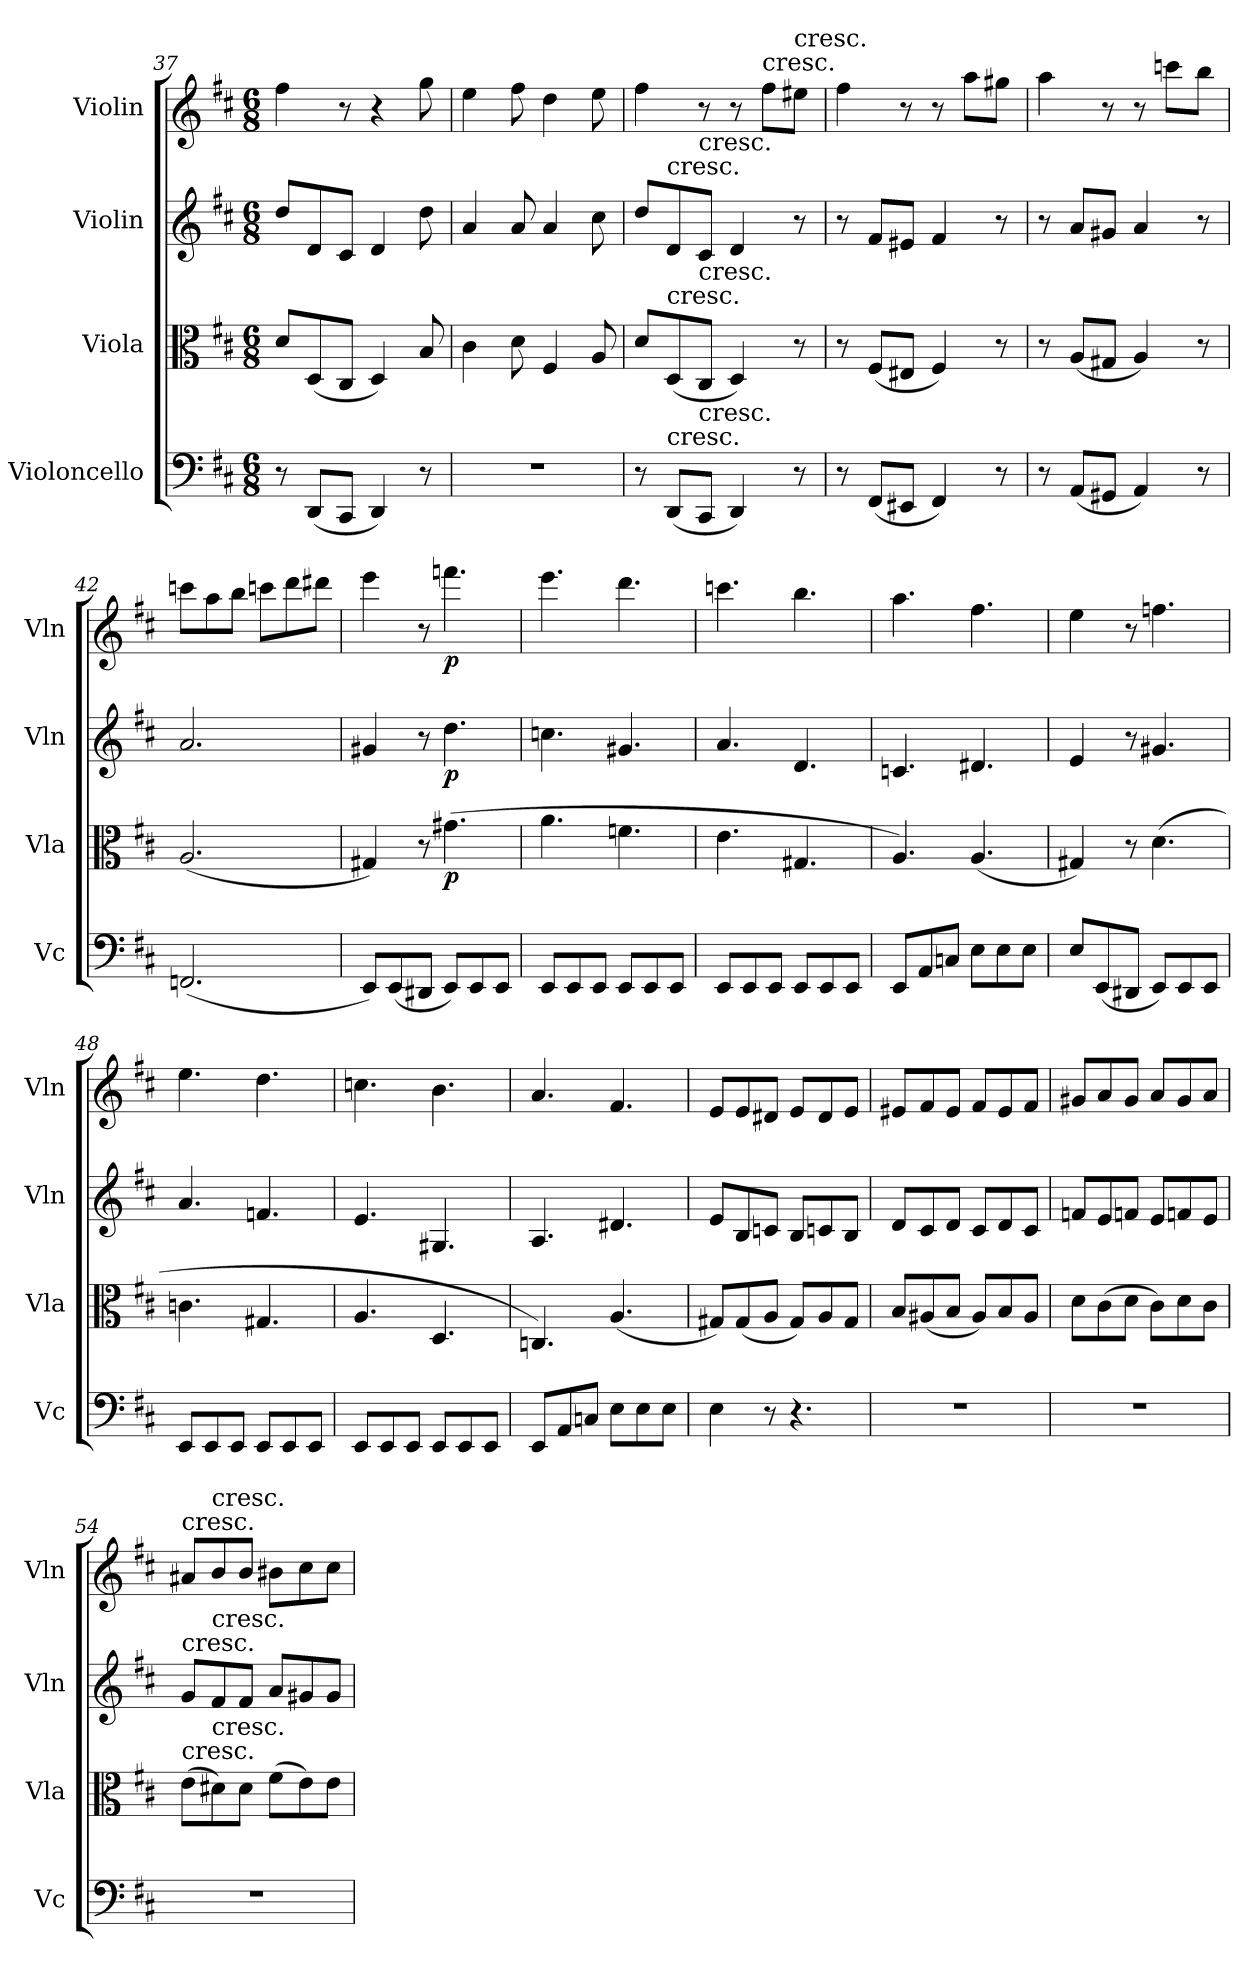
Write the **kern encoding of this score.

**kern	**kern	**dynam	**kern	**dynam	**kern	**dynam
*part4	*part3	*part3	*part2	*part2	*part1	*part1
*staff4	*staff3	*staff3	*staff2	*staff2	*staff1	*staff1
*I"Violoncello	*I"Viola	*	*I"Violin	*	*I"Violin	*
*I'Vc	*I'Vla	*	*I'Vln	*	*I'Vln	*
*clefF4	*clefC3	*	*clefG2	*	*clefG2	*
*k[f#c#]	*k[f#c#]	*	*k[f#c#]	*	*k[f#c#]	*
*D:	*D:	*	*D:	*	*D:	*
*M6/8	*M6/8	*	*M6/8	*	*M6/8	*
=37	=37	=37	=37	=37	=37	=37
8r	8d/L	.	8dd/L	.	4ff#\	.
(8DD/L	(8D/	.	8d/	.	.	.
8CC#/J	8C#/J	.	8c#/J	.	8r	.
4DD/)	4D/)	.	4d/	.	4r	.
8r	8B/	.	8dd\	.	8gg\	.
=38	=38	=38	=38	=38	=38	=38
2.r	4c#\	.	4a/	.	4ee\	.
.	8d\	.	8a/	.	8ff#\	.
.	4F#/	.	4a/	.	4dd\	.
.	8A/	.	8cc#\	.	8ee\	.
=39	=39	=39	=39	=39	=39	=39
8r	8d/L	.	8dd/L	.	4ff#\	.
!	!	!	!LO:TX:t=cresc.	!	!	!
!	!LO:TX:t=cresc.	!	!	!	!	!
!LO:TX:t=cresc.	!	!	!	!	!	!
(8DD/L	(8D/	.	8d/	.	.	.
!	!	!	!LO:TX:t=cresc.	!	!	!
!	!LO:TX:t=cresc.	!	!	!	!	!
!LO:TX:t=cresc.	!	!	!	!	!	!
8CC#/J	8C#/J	.	8c#/J	.	8r	.
4DD/)	4D/)	.	4d/	.	8r	.
!	!	!	!	!	!LO:TX:t=cresc.	!
.	.	.	.	.	8ff#\L	.
!	!	!	!	!	!LO:TX:t=cresc.	!
8r	8r	.	8r	.	8ee#X\J	.
=40	=40	=40	=40	=40	=40	=40
8r	8r	.	8r	.	4ff#\	.
(8FF#/L	(8F#/L	.	8f#/L	.	.	.
8EE#X/J	8E#X/J	.	8e#X/J	.	8r	.
4FF#/)	4F#/)	.	4f#/	.	8r	.
.	.	.	.	.	8aa\L	.
8r	8r	.	8r	.	8gg#X\J	.
=41	=41	=41	=41	=41	=41	=41
8r	8r	.	8r	.	4aa\	.
(8AA/L	(8A/L	.	8a/L	.	.	.
8GG#X/J	8G#X/J	.	8g#X/J	.	8r	.
4AA/)	4A/)	.	4a/	.	8r	.
.	.	.	.	.	8cccn\L	.
8r	8r	.	8r	.	8bb\J	.
=42	=42	=42	=42	=42	=42	=42
(2.FFn/	(2.A/	.	2.a/	.	8cccn\L	.
.	.	.	.	.	8aa\	.
.	.	.	.	.	8bb\J	.
.	.	.	.	.	8cccn\L	.
.	.	.	.	.	8ddd\	.
.	.	.	.	.	8ddd#X\J	.
=43	=43	=43	=43	=43	=43	=43
8EE/L)	4G#X/)	.	4g#X/	.	4eee\	.
(8EE/	.	.	.	.	.	.
8DD#X/J	8r	.	8r	.	8r	.
8EE/L)	(4.g#X\	p	4.dd\	p	4.fffn\	p
8EE/	.	.	.	.	.	.
8EE/J	.	.	.	.	.	.
=44	=44	=44	=44	=44	=44	=44
8EE/L	4.a\	.	4.ccn\	.	4.eee\	.
8EE/	.	.	.	.	.	.
8EE/J	.	.	.	.	.	.
8EE/L	4.fn\	.	4.g#X/	.	4.ddd\	.
8EE/	.	.	.	.	.	.
8EE/J	.	.	.	.	.	.
=45	=45	=45	=45	=45	=45	=45
8EE/L	4.e\	.	4.a/	.	4.cccn\	.
8EE/	.	.	.	.	.	.
8EE/J	.	.	.	.	.	.
8EE/L	4.G#X/	.	4.d/	.	4.bb\	.
8EE/	.	.	.	.	.	.
8EE/J	.	.	.	.	.	.
=46	=46	=46	=46	=46	=46	=46
8EE/L	4.A/)	.	4.cn/	.	4.aa\	.
8AA/	.	.	.	.	.	.
8Cn/J	.	.	.	.	.	.
8E\L	(4.A/	.	4.d#X/	.	4.ff#\	.
8E\	.	.	.	.	.	.
8E\J	.	.	.	.	.	.
=47	=47	=47	=47	=47	=47	=47
8E/L	4G#X/)	.	4e/	.	4ee\	.
(8EE/	.	.	.	.	.	.
8DD#X/J	8r	.	8r	.	8r	.
8EE/L)	(4.d\	.	4.g#X/	.	4.ffn\	.
8EE/	.	.	.	.	.	.
8EE/J	.	.	.	.	.	.
=48	=48	=48	=48	=48	=48	=48
8EE/L	4.cn\	.	4.a/	.	4.ee\	.
8EE/	.	.	.	.	.	.
8EE/J	.	.	.	.	.	.
8EE/L	4.G#X/	.	4.fn/	.	4.dd\	.
8EE/	.	.	.	.	.	.
8EE/J	.	.	.	.	.	.
=49	=49	=49	=49	=49	=49	=49
8EE/L	4.A/	.	4.e/	.	4.ccn\	.
8EE/	.	.	.	.	.	.
8EE/J	.	.	.	.	.	.
8EE/L	4.D/	.	4.G#X/	.	4.b\	.
8EE/	.	.	.	.	.	.
8EE/J	.	.	.	.	.	.
=50	=50	=50	=50	=50	=50	=50
8EE/L	4.Cn/)	.	4.A/	.	4.a/	.
8AA/	.	.	.	.	.	.
8Cn/J	.	.	.	.	.	.
8E\L	(4.A/	.	4.d#X/	.	4.f#/	.
8E\	.	.	.	.	.	.
8E\J	.	.	.	.	.	.
=51	=51	=51	=51	=51	=51	=51
4E\	8G#X/L)	.	8e/L	.	8e/L	.
.	(8G#/	.	8B/	.	8e/	.
8r	8A/J	.	8cn/J	.	8d#X/J	.
4.r	8G#/L)	.	8B/L	.	8e/L	.
.	8A/	.	8cn/	.	8d#/	.
.	8G#/J	.	8B/J	.	8e/J	.
=52	=52	=52	=52	=52	=52	=52
2.r	8B/L	.	8d/L	.	8e#X/L	.
.	(8A#X/	.	8c#/	.	8f#/	.
.	8B/J	.	8d/J	.	8e#/J	.
.	8A#/L)	.	8c#/L	.	8f#/L	.
.	8B/	.	8d/	.	8e#/	.
.	8A#/J	.	8c#/J	.	8f#/J	.
=53	=53	=53	=53	=53	=53	=53
2.r	8d\L	.	8fn/L	.	8g#X/L	.
.	(8c#\	.	8e/	.	8a/	.
.	8d\J	.	8fn/J	.	8g#/J	.
.	8c#\L)	.	8e/L	.	8a/L	.
.	8d\	.	8fn/	.	8g#/	.
.	8c#\J	.	8e/J	.	8a/J	.
=54	=54	=54	=54	=54	=54	=54
!	!	!	!	!	!LO:TX:t=cresc.	!
!	!	!	!LO:TX:t=cresc.	!	!	!
!	!LO:TX:t=cresc.	!	!	!	!	!
2.r	(8e\L	.	8g/L	.	8a#X/L	.
!	!	!	!	!	!LO:TX:t=cresc.	!
!	!	!	!LO:TX:t=cresc.	!	!	!
!	!LO:TX:t=cresc.	!	!	!	!	!
.	8d#X\)	.	8f#/	.	8b/	.
.	8d#\J	.	8f#/J	.	8b/J	.
.	(8f#\L	.	8a/L	.	8b#X\L	.
.	8e\)	.	8g#X/	.	8cc#\	.
.	8e\J	.	8g#/J	.	8cc#\J	.
=	=	=	=	=	=	=
*-	*-	*-	*-	*-	*-	*-
